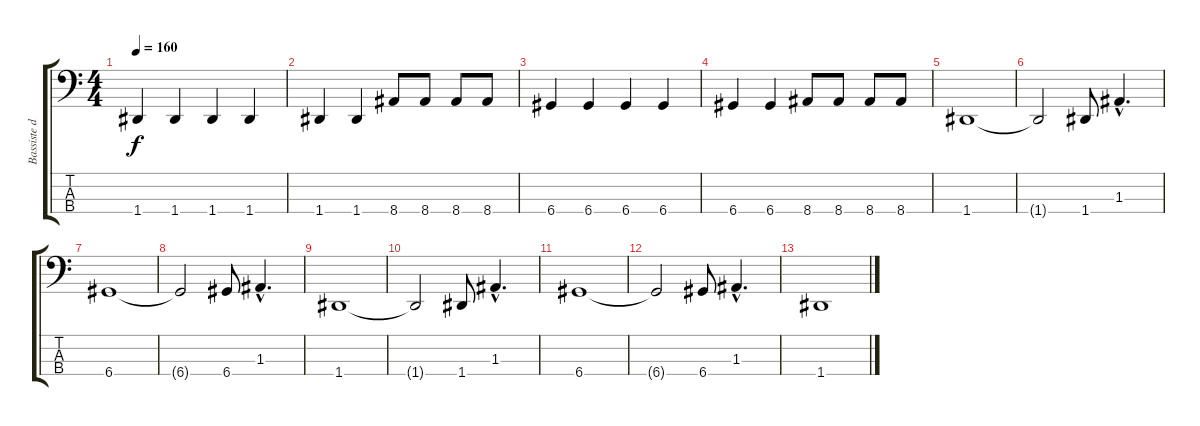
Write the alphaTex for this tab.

\track ("Bassiste de G.C" "Bassiste d") {instrument electricbasspick}
\staff {score tabs}
\tuning (G2 D2 A1 D1) {hide}
\ts (4 4)
\tempo 160
\clef f4
\ks c
1.4.4{dy f} 1.4.4 1.4.4 1.4.4 |
1.4.4 1.4.4 8.4.8 8.4.8 8.4.8 8.4.8 |
6.4.4 6.4.4 6.4.4 6.4.4 |
6.4.4 6.4.4 8.4.8 8.4.8 8.4.8 8.4.8 |
1.4.1 |
1.4{t}.2 1.4.8 1.3{hac}.4{d} |
6.4.1 |
6.4{t}.2 6.4.8 1.3{hac}.4{d} |
1.4.1 |
1.4{t}.2 1.4.8 1.3{hac}.4{d} |
6.4.1 |
6.4{t}.2 6.4.8 1.3{hac}.4{d} |
1.4.1
